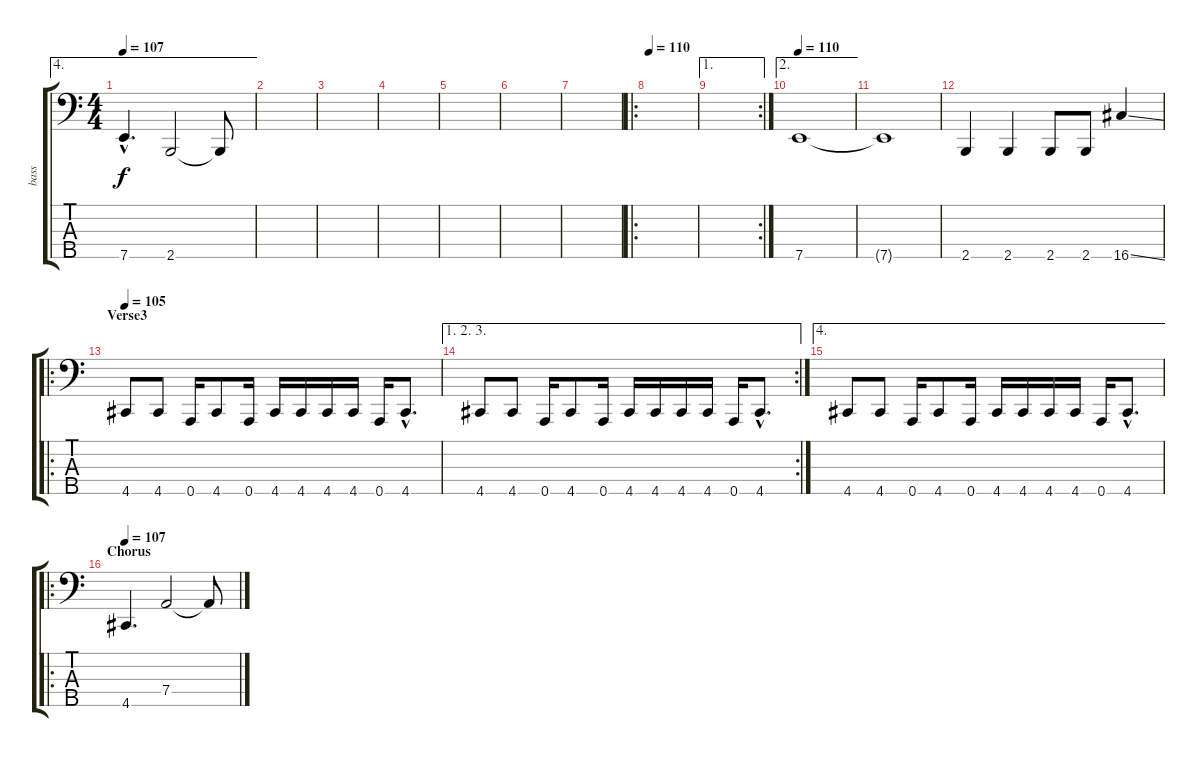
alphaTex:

\track ("bass" "bass") {instrument slapbass1}
\staff {score tabs}
\tuning (F2 C2 G1 D1 A0) {hide}
\ae 4
\ts (4 4)
\tempo 107
\clef f4
\ks c
7.5{hac}.4{d dy f} 2.5.2 2.5{t}.8 |
|
|
|
|
|
|
\ro
\tempo 110
|
\ae 1
\rc 2
|
\ae 2
\tempo 110
7.5.1 |
7.5{t}.1 |
2.5.4 2.5.4 2.5.8 2.5.8 16.5{ss}.4 |
\ro
\section ("" "Verse3")
\tempo 105
4.5.8 4.5.8 0.5.16 4.5.8 0.5.16 4.5.16 4.5.16 4.5.16 4.5.16 0.5.16 4.5{hac}.8{d} |
\ae (1 2 3)
\rc 2
4.5.8 4.5.8 0.5.16 4.5.8 0.5.16 4.5.16 4.5.16 4.5.16 4.5.16 0.5.16 4.5{hac}.8{d} |
\ae 4
4.5.8 4.5.8 0.5.16 4.5.8 0.5.16 4.5.16 4.5.16 4.5.16 4.5.16 0.5.16 4.5{hac}.8{d} |
\ro
\section ("" "Chorus")
\tempo 107
4.5.4{d} 7.4.2 7.4{t}.8
